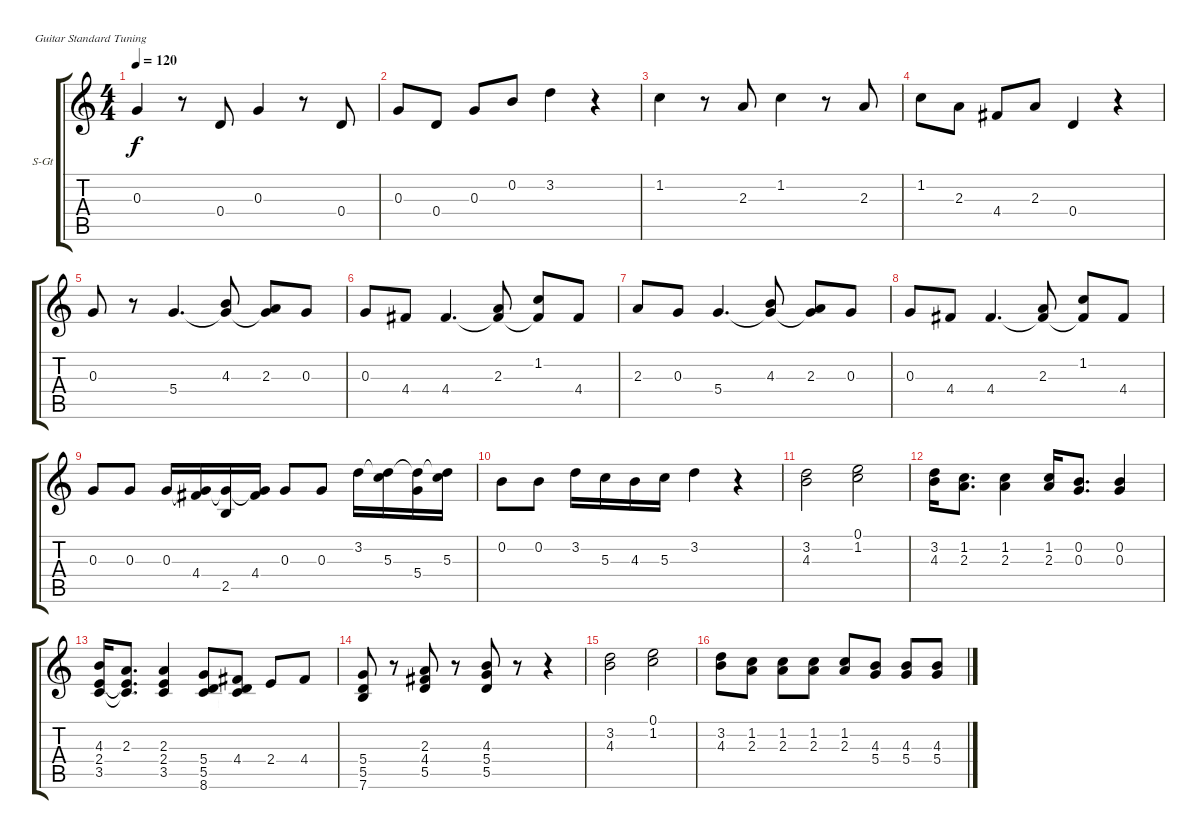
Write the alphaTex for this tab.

\bracketExtendMode groupsimilarinstruments
\firstSystemTrackNameOrientation horizontal
\otherSystemsTrackNameOrientation horizontal
\track ("Piano" "S-Gt") {instrument acousticgrandpiano}
\staff {score tabs}
\tuning (E4 B3 G3 D3 A2 E2)
\displaytranspose 12
\ts (4 4)
\tempo 120
\clef g2
\ks c
0.3.4{dy f instrument acousticgrandpiano} r.8 0.4.8 0.3.4 r.8 0.4.8 |
0.3.8 0.4.8 0.3.8 0.2.8 3.2.4 r.4 |
1.2.4 r.8 2.3.8 1.2.4 r.8 2.3.8 |
1.2.8 2.3.8 4.4.8 2.3.8 0.4.4 r.4 |
0.3.8 r.8 5.4.4{d} (4.3 5.4{t}).8 (2.3 5.4{t}).8 0.3.8 |
0.3.8 4.4.8 4.4.4{d} (2.3 4.4{t}).8 (1.2 4.4{t}).8 4.4.8 |
2.3.8 0.3.8 5.4.4{d} (4.3 5.4{t}).8 (2.3 5.4{t}).8 0.3.8 |
0.3.8 4.4.8 4.4.4{d} (2.3 4.4{t}).8 (1.2 4.4{t}).8 4.4.8 |
0.3.8 0.3.8 0.3.16 (4.4 0.3{t}).16 (2.5 0.3{t}).16 (0.3{t} 4.4).16 0.3.8 0.3.8 3.2.16 (5.3 3.2{t}).16 (5.4 3.2{t}).16 (3.2{t} 5.3).16 |
0.2.8 0.2.8 3.2.16 5.3.16 4.3.16 5.3.16 3.2.4 r.4 |
(3.2 4.3).2 (0.1 1.2).2 |
(3.2 4.3).16 (1.2 2.3).8{d} (1.2 2.3).4 (1.2 2.3).16 (0.2 0.3).8{d} (0.2 0.3).4 |
(4.3 2.4 3.5).16 (2.3 2.4{t} 3.5{t}).8{d} (2.3 2.4 3.5).4 (5.4 5.5 8.6).8 (4.4 5.5{t} 8.6{t}).8 2.4.8 4.4.8 |
(5.4 5.5 7.6).8 r.8 (2.3 4.4 5.5).8 r.8 (4.3 5.4 5.5).8 r.8 r.4 |
(3.2 4.3).2 (0.1 1.2).2 |
(3.2 4.3).8 (1.2 2.3).8 (1.2 2.3).8 (1.2 2.3).8 (1.2 2.3).8 (4.3 5.4).8 (4.3 5.4).8 (4.3 5.4).8
